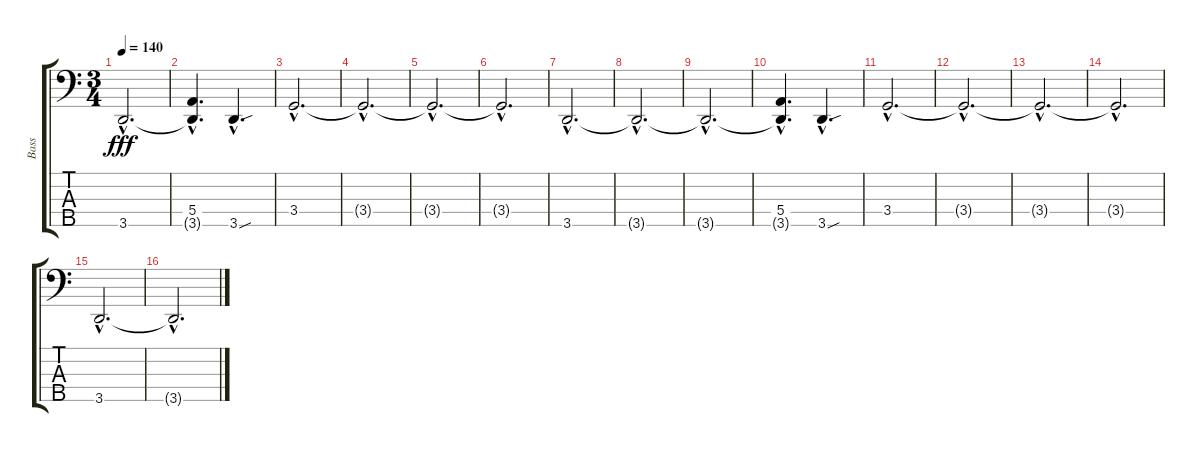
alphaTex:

\track ("Bass" "Bass") {instrument fretlessbass}
\staff {score tabs}
\tuning (G2 D2 A1 E1 B0) {hide}
\ts (3 4)
\tempo 140
\clef f4
\ks c
3.5{hac t}.2{d dy fff} |
(5.4{hac} 3.5{hac t}).4{d} 3.5{sou hac}.4{d} |
3.4{hac}.2{d} |
3.4{hac t}.2{d} |
3.4{hac t}.2{d} |
3.4{hac t}.2{d} |
3.5{hac}.2{d} |
3.5{hac t}.2{d} |
3.5{hac t}.2{d} |
(5.4{hac} 3.5{hac t}).4{d} 3.5{sou hac}.4{d} |
3.4{hac}.2{d} |
3.4{hac t}.2{d} |
3.4{hac t}.2{d} |
3.4{hac t}.2{d} |
3.5{hac}.2{d} |
3.5{hac t}.2{d}
